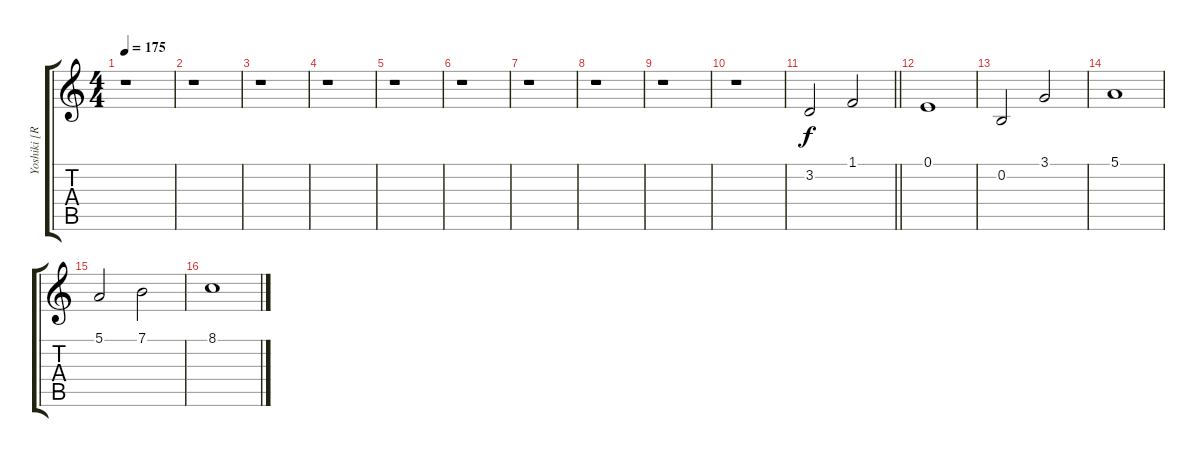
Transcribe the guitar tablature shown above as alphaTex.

\track ("Yoshiki [R]" "Yoshiki [R") {instrument acousticgrandpiano}
\staff {score tabs}
\tuning (E4 B3 G3 D3 A2 E2) {hide}
\ts (4 4)
\tempo 175
\clef g2
\ks c
r.1{dy f} |
r.1 |
r.1 |
r.1 |
r.1 |
r.1 |
r.1 |
r.1 |
r.1 |
r.1 |
\barLineRight lightlight
3.2.2 1.1.2 |
0.1.1 |
0.2.2 3.1.2 |
5.1.1 |
5.1.2 7.1.2 |
8.1.1
